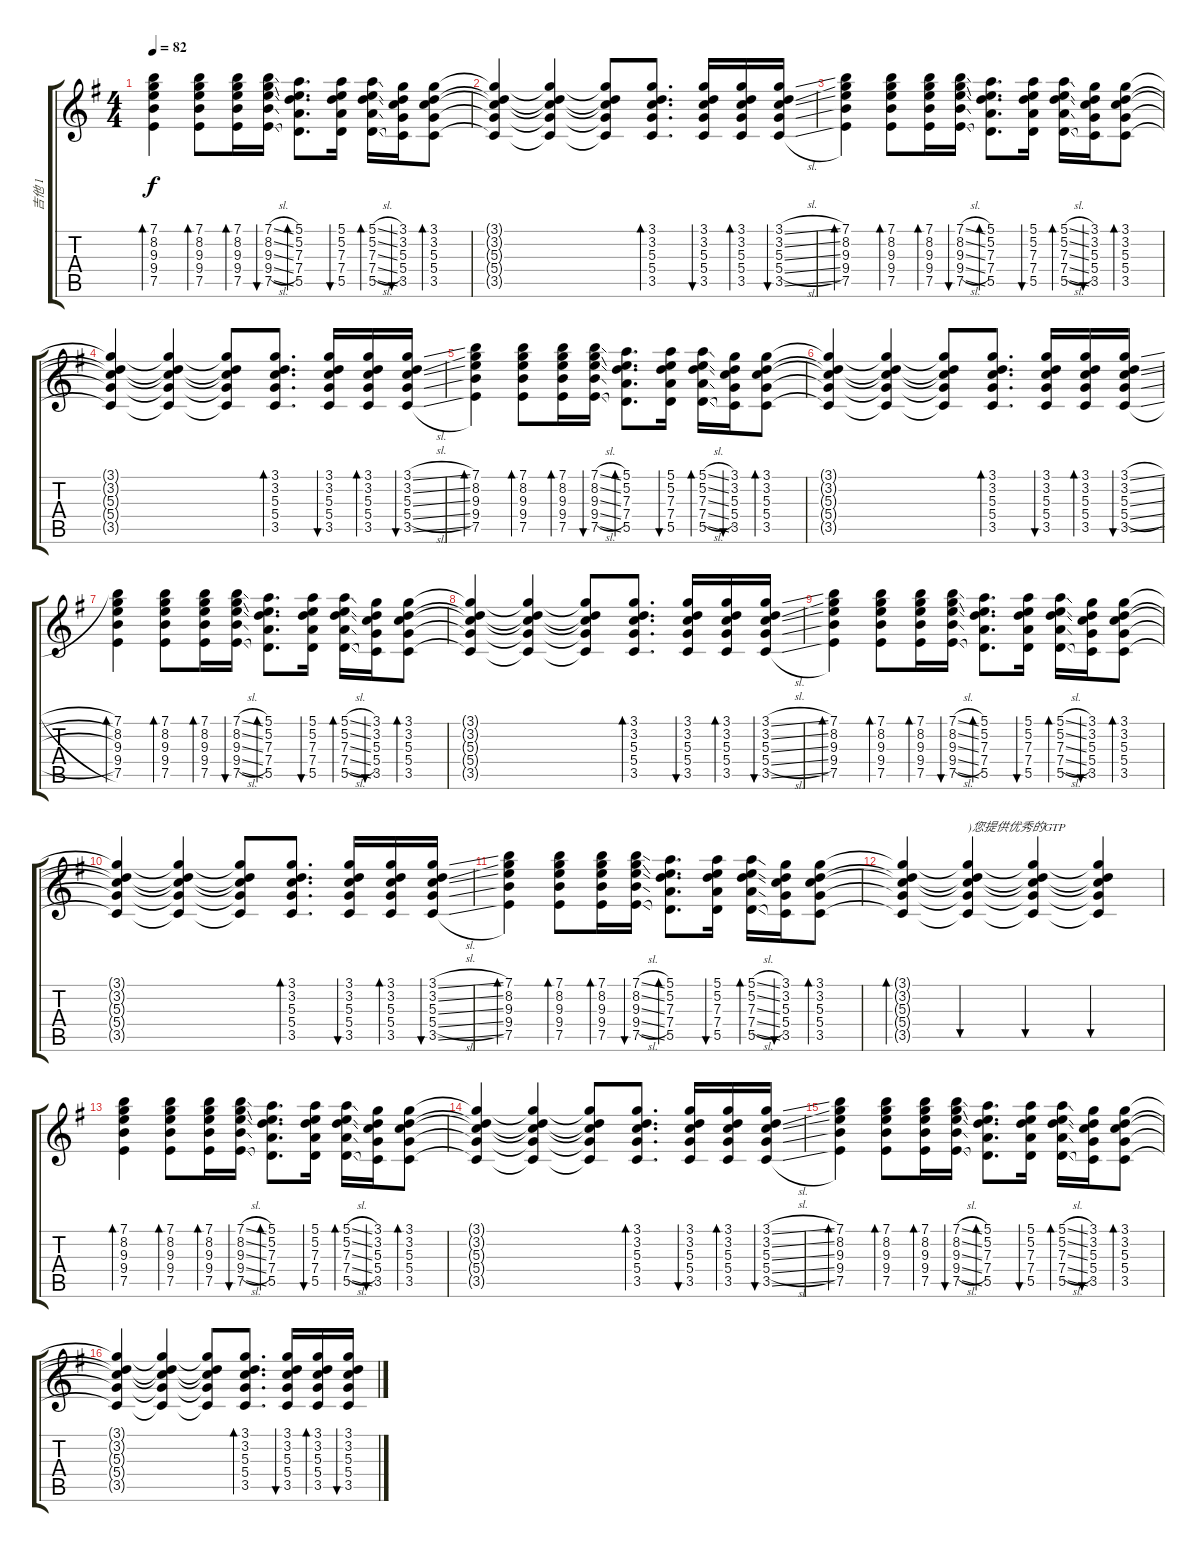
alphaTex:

\track ("吉他 1" "吉他 1") {instrument acousticguitarsteel}
\staff {score tabs}
\tuning (E4 B3 G3 D3 A2 E2) {hide}
\ts (4 4)
\tempo 82
\clef g2
\ks g
(7.1 8.2 9.3 9.4 7.5).4{bd 30 dy f} (7.1 8.2 9.3 9.4 7.5).8{bd 30} (7.1 8.2 9.3 9.4 7.5).16{bd 30} (7.1{sl} 8.2{sl} 9.3{sl} 9.4{sl} 7.5{sl}).16{bu 30} (5.1 5.2 7.3 7.4 5.5).8{d bd 30} (5.1 5.2 7.3 7.4 5.5).16{bu 30} (5.1{sl} 5.2{sl} 7.3{sl} 7.4{sl} 5.5{sl}).16{bd 30} (3.1 3.2 5.3 5.4 3.5).16{bu 30} (3.1 3.2 5.3 5.4 3.5).8{bd 30} |
(3.1{t} 3.2{t} 5.3{t} 5.4{t} 3.5{t}).4 (3.1{t} 3.2{t} 5.3{t} 5.4{t} 3.5{t}).4 (3.1{t} 3.2{t} 5.3{t} 5.4{t} 3.5{t}).8 (3.1 3.2 5.3 5.4 3.5).8{d bd 30} (3.1 3.2 5.3 5.4 3.5).16{bu 30} (3.1 3.2 5.3 5.4 3.5).16{bd 30} (3.1{sl} 3.2{sl} 5.3{sl} 5.4{sl} 3.5{sl}).16{bu 30} |
(7.1 8.2 9.3 9.4 7.5).4{bd 30} (7.1 8.2 9.3 9.4 7.5).8{bd 30} (7.1 8.2 9.3 9.4 7.5).16{bd 30} (7.1{sl} 8.2{sl} 9.3{sl} 9.4{sl} 7.5{sl}).16{bu 30} (5.1 5.2 7.3 7.4 5.5).8{d bd 30} (5.1 5.2 7.3 7.4 5.5).16{bu 30} (5.1{sl} 5.2{sl} 7.3{sl} 7.4{sl} 5.5{sl}).16{bd 30} (3.1 3.2 5.3 5.4 3.5).16{bu 30} (3.1 3.2 5.3 5.4 3.5).8{bd 30} |
(3.1{t} 3.2{t} 5.3{t} 5.4{t} 3.5{t}).4 (3.1{t} 3.2{t} 5.3{t} 5.4{t} 3.5{t}).4 (3.1{t} 3.2{t} 5.3{t} 5.4{t} 3.5{t}).8 (3.1 3.2 5.3 5.4 3.5).8{d bd 30} (3.1 3.2 5.3 5.4 3.5).16{bu 30} (3.1 3.2 5.3 5.4 3.5).16{bd 30} (3.1{sl} 3.2{sl} 5.3{sl} 5.4{sl} 3.5{sl}).16{bu 30} |
(7.1 8.2 9.3 9.4 7.5).4{bd 30} (7.1 8.2 9.3 9.4 7.5).8{bd 30} (7.1 8.2 9.3 9.4 7.5).16{bd 30} (7.1{sl} 8.2{sl} 9.3{sl} 9.4{sl} 7.5{sl}).16{bu 30} (5.1 5.2 7.3 7.4 5.5).8{d bd 30} (5.1 5.2 7.3 7.4 5.5).16{bu 30} (5.1{sl} 5.2{sl} 7.3{sl} 7.4{sl} 5.5{sl}).16{bd 30} (3.1 3.2 5.3 5.4 3.5).16{bu 30} (3.1 3.2 5.3 5.4 3.5).8{bd 30} |
(3.1{t} 3.2{t} 5.3{t} 5.4{t} 3.5{t}).4 (3.1{t} 3.2{t} 5.3{t} 5.4{t} 3.5{t}).4 (3.1{t} 3.2{t} 5.3{t} 5.4{t} 3.5{t}).8 (3.1 3.2 5.3 5.4 3.5).8{d bd 30} (3.1 3.2 5.3 5.4 3.5).16{bu 30} (3.1 3.2 5.3 5.4 3.5).16{bd 30} (3.1{sl} 3.2{sl} 5.3{sl} 5.4{sl} 3.5{sl}).16{bu 30} |
(7.1 8.2 9.3 9.4 7.5).4{bd 30} (7.1 8.2 9.3 9.4 7.5).8{bd 30} (7.1 8.2 9.3 9.4 7.5).16{bd 30} (7.1{sl} 8.2{sl} 9.3{sl} 9.4{sl} 7.5{sl}).16{bu 30} (5.1 5.2 7.3 7.4 5.5).8{d bd 30} (5.1 5.2 7.3 7.4 5.5).16{bu 30} (5.1{sl} 5.2{sl} 7.3{sl} 7.4{sl} 5.5{sl}).16{bd 30} (3.1 3.2 5.3 5.4 3.5).16{bu 30} (3.1 3.2 5.3 5.4 3.5).8{bd 30} |
(3.1{t} 3.2{t} 5.3{t} 5.4{t} 3.5{t}).4 (3.1{t} 3.2{t} 5.3{t} 5.4{t} 3.5{t}).4 (3.1{t} 3.2{t} 5.3{t} 5.4{t} 3.5{t}).8 (3.1 3.2 5.3 5.4 3.5).8{d bd 30} (3.1 3.2 5.3 5.4 3.5).16{bu 30} (3.1 3.2 5.3 5.4 3.5).16{bd 30} (3.1{sl} 3.2{sl} 5.3{sl} 5.4{sl} 3.5{sl}).16{bu 30} |
(7.1 8.2 9.3 9.4 7.5).4{bd 30} (7.1 8.2 9.3 9.4 7.5).8{bd 30} (7.1 8.2 9.3 9.4 7.5).16{bd 30} (7.1{sl} 8.2{sl} 9.3{sl} 9.4{sl} 7.5{sl}).16{bu 30} (5.1 5.2 7.3 7.4 5.5).8{d bd 30} (5.1 5.2 7.3 7.4 5.5).16{bu 30} (5.1{sl} 5.2{sl} 7.3{sl} 7.4{sl} 5.5{sl}).16{bd 30} (3.1 3.2 5.3 5.4 3.5).16{bu 30} (3.1 3.2 5.3 5.4 3.5).8{bd 30} |
(3.1{t} 3.2{t} 5.3{t} 5.4{t} 3.5{t}).4 (3.1{t} 3.2{t} 5.3{t} 5.4{t} 3.5{t}).4 (3.1{t} 3.2{t} 5.3{t} 5.4{t} 3.5{t}).8 (3.1 3.2 5.3 5.4 3.5).8{d bd 30} (3.1 3.2 5.3 5.4 3.5).16{bu 30} (3.1 3.2 5.3 5.4 3.5).16{bd 30} (3.1{sl} 3.2{sl} 5.3{sl} 5.4{sl} 3.5{sl}).16{bu 30} |
(7.1 8.2 9.3 9.4 7.5).4{bd 30} (7.1 8.2 9.3 9.4 7.5).8{bd 30} (7.1 8.2 9.3 9.4 7.5).16{bd 30} (7.1{sl} 8.2{sl} 9.3{sl} 9.4{sl} 7.5{sl}).16{bu 30} (5.1 5.2 7.3 7.4 5.5).8{d bd 30} (5.1 5.2 7.3 7.4 5.5).16{bu 30} (5.1{sl} 5.2{sl} 7.3{sl} 7.4{sl} 5.5{sl}).16{bd 30} (3.1 3.2 5.3 5.4 3.5).16{bu 30} (3.1 3.2 5.3 5.4 3.5).8{bd 30} |
(3.1{t} 3.2{t} 5.3{t} 5.4{t} 3.5{t}).4{bd 480} (3.1{t} 3.2{t} 5.3{t} 5.4{t} 3.5{t}).4{bu 30 txt ")您提供优秀的GTP"} (3.1{t} 3.2{t} 5.3{t} 5.4{t} 3.5{t}).4{bu 30} (3.1{t} 3.2{t} 5.3{t} 5.4{t} 3.5{t}).4{bu 30} |
(7.1 8.2 9.3 9.4 7.5).4{bd 30} (7.1 8.2 9.3 9.4 7.5).8{bd 30} (7.1 8.2 9.3 9.4 7.5).16{bd 30} (7.1{sl} 8.2{sl} 9.3{sl} 9.4{sl} 7.5{sl}).16{bu 30} (5.1 5.2 7.3 7.4 5.5).8{d bd 30} (5.1 5.2 7.3 7.4 5.5).16{bu 30} (5.1{sl} 5.2{sl} 7.3{sl} 7.4{sl} 5.5{sl}).16{bd 30} (3.1 3.2 5.3 5.4 3.5).16{bu 30} (3.1 3.2 5.3 5.4 3.5).8{bd 30} |
(3.1{t} 3.2{t} 5.3{t} 5.4{t} 3.5{t}).4 (3.1{t} 3.2{t} 5.3{t} 5.4{t} 3.5{t}).4 (3.1{t} 3.2{t} 5.3{t} 5.4{t} 3.5{t}).8 (3.1 3.2 5.3 5.4 3.5).8{d bd 30} (3.1 3.2 5.3 5.4 3.5).16{bu 30} (3.1 3.2 5.3 5.4 3.5).16{bd 30} (3.1{sl} 3.2{sl} 5.3{sl} 5.4{sl} 3.5{sl}).16{bu 30} |
(7.1 8.2 9.3 9.4 7.5).4{bd 30} (7.1 8.2 9.3 9.4 7.5).8{bd 30} (7.1 8.2 9.3 9.4 7.5).16{bd 30} (7.1{sl} 8.2{sl} 9.3{sl} 9.4{sl} 7.5{sl}).16{bu 30} (5.1 5.2 7.3 7.4 5.5).8{d bd 30} (5.1 5.2 7.3 7.4 5.5).16{bu 30} (5.1{sl} 5.2{sl} 7.3{sl} 7.4{sl} 5.5{sl}).16{bd 30} (3.1 3.2 5.3 5.4 3.5).16{bu 30} (3.1 3.2 5.3 5.4 3.5).8{bd 30} |
(3.1{t} 3.2{t} 5.3{t} 5.4{t} 3.5{t}).4 (3.1{t} 3.2{t} 5.3{t} 5.4{t} 3.5{t}).4 (3.1{t} 3.2{t} 5.3{t} 5.4{t} 3.5{t}).8 (3.1 3.2 5.3 5.4 3.5).8{d bd 30} (3.1 3.2 5.3 5.4 3.5).16{bu 30} (3.1 3.2 5.3 5.4 3.5).16{bd 30} (3.1{sl} 3.2{sl} 5.3{sl} 5.4{sl} 3.5{sl}).16{bu 30}
